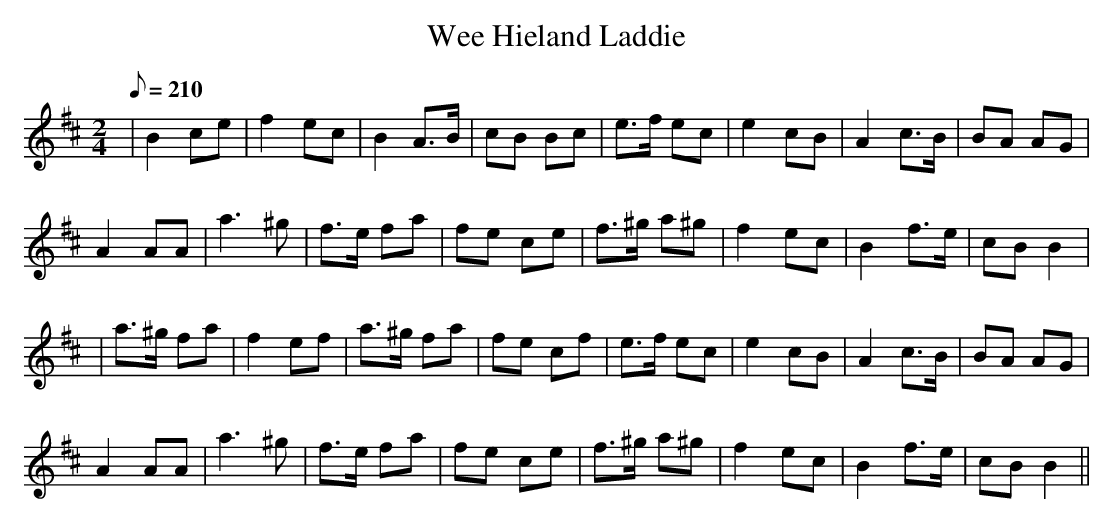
X:1
T:Wee Hieland Laddie
M:2/4
L:1/8
Q:210
K:BMin
| B2 ce | f2 ec | B2 A>B | cB Bc | e>f ec | e2 cB | A2 c>B | BA AG |
  A2 AA | a3 ^g | f>e fa | fe ce | f>^g a^g | f2 ec | B2 f>e | cB B2 |
| a>^g fa | f2 ef | a>^g fa | fe cf | e>f ec | e2 cB | A2 c>B | BA AG |
  A2 AA | a3 ^g | f>e fa | fe ce | f>^g a^g | f2 ec | B2 f>e | cB B2 ||
